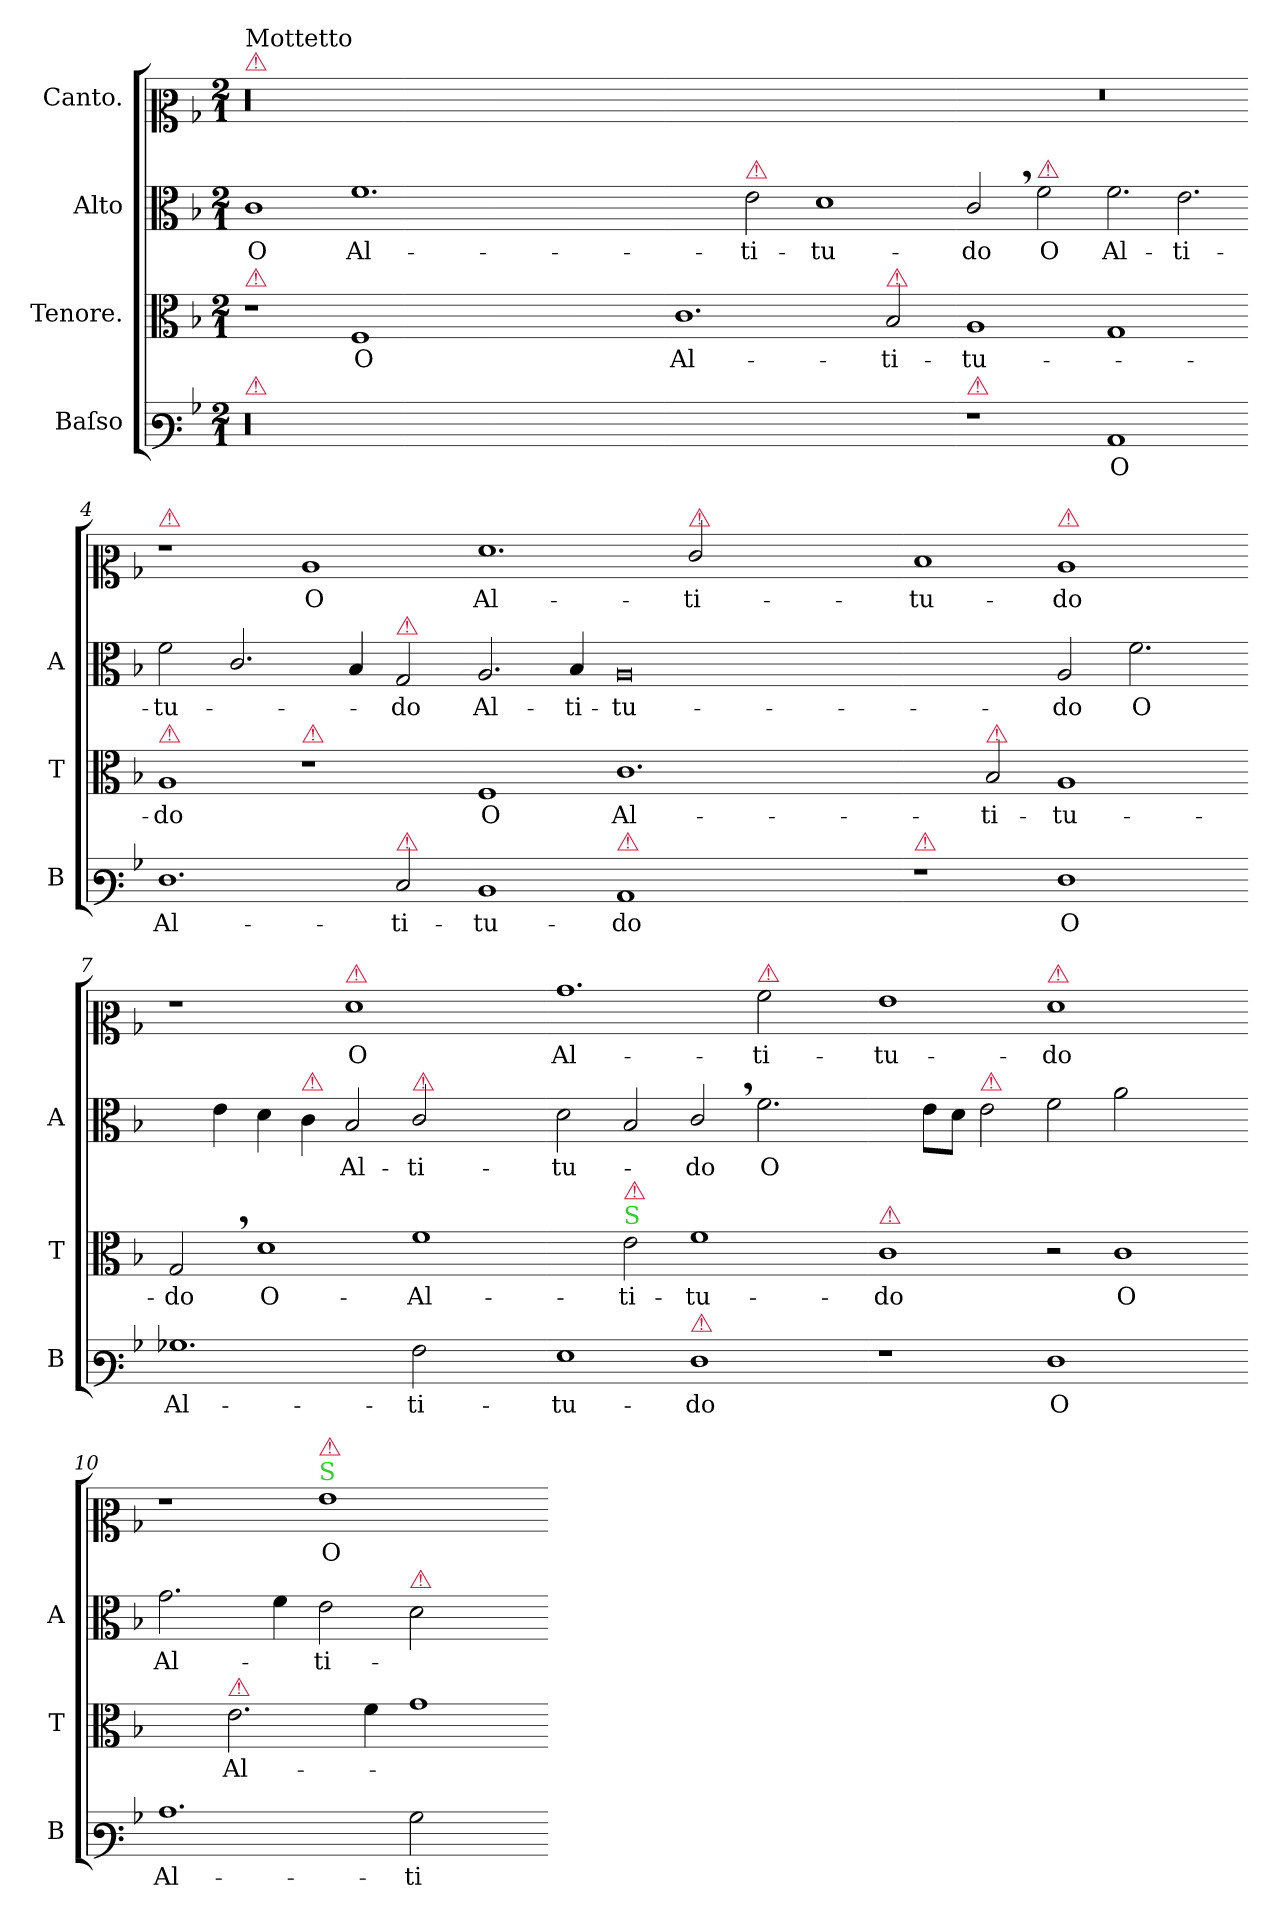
**kern	**text	**kern	**text	**kern	**text	**kern	**text
*part4	*part4	*part3	*part3	*part2	*part2	*part1	*part1
*staff4	*staff4	*staff3	*staff3	*staff2	*staff2	*staff1	*staff1
*I"Baſso	*	*I"Tenore.	*	*I"Alto	*	*I"Canto.	*
*I'B	*	*I'T	*	*I'A	*	*	*
*clefF3	*	*clefC3	*	*clefC3	*	*clefC2	*
*k[b-]	*	*k[b-]	*	*k[b-]	*	*k[b-]	*
*M2/1	*	*M2/1	*	*M2/1	*	*M2/1	*
=1	=1	=1	=1	=1	=1	=1	=1
!	!	!	!	!	!	!LO:TX:a:color=crimson:t=⚠	!
!	!	!	!	!	!	!LO:TX:a:t=Mottetto	!
!	!	!LO:TX:a:color=crimson:t=⚠	!	!	!	!	!
!LO:TX:a:color=crimson:t=⚠	!	!	!	!	!	!	!
00r	.	1r	.	1c	O	00r	.
.	.	1F	O	1.f	Al-	.	.
.	.	0ryy	.	.	.	.	.
.	.	.	.	1.ryy	.	.	.
=2-	=2-	=2-	=2-	=2-	=2-	=2-	=2-
0ryy	.	1.c	Al-	2ryy	.	0ryy	.
!	!	!	!	!LO:TX:a:color=crimson:t=⚠	!	!	!
.	.	.	.	2e\	-ti-	.	.
.	.	.	.	1d	-tu-	.	.
!	!	!LO:TX:a:color=crimson:t=⚠	!	!	!	!	!
.	.	2B-/	-ti-	.	.	.	.
=3-	=3-	=3-	=3-	=3-	=3-	=3-	=3-
!LO:TX:a:color=crimson:t=⚠	!	!	!	!	!	!	!
1r	.	1A	-tu-	2c,</	-do	0r	.
!	!	!	!	!LO:TX:a:color=crimson:t=⚠	!	!	!
!	!	!	!	!	!LO:LY:i	!	!
.	.	.	.	2f\	O	.	.
!	!	!	!	!LO:N:vis=2.	!LO:LY:i	!	!
1C	O	1G	.	2f\	Al-	.	.
!	!	!	!	!LO:N:vis=2.	!LO:LY:i	!	!
.	.	.	.	2e\	-ti-	.	.
=4-	=4-	=4-	=4-	=4-	=4-	=4-	=4-
!	!	!	!	!	!	!LO:TX:a:color=crimson:t=⚠	!
!	!	!LO:TX:a:color=crimson:t=⚠	!	!	!	!	!
!	!	!	!	!	!LO:LY:i	!	!
1.F	Al-	1A	-do	2f\	-tu-	1r	.
.	.	.	.	2.c/	.	.	.
!	!	!LO:TX:a:color=crimson:t=⚠	!	!	!	!	!
.	.	1r	.	.	.	1c	O
.	.	.	.	4B-/	.	.	.
!	!	!	!	!LO:TX:a:color=crimson:t=⚠	!	!	!
!LO:TX:a:color=crimson:t=⚠	!	!	!	!	!	!	!
!	!	!	!	!	!LO:LY:i	!	!
2E/	-ti-	.	.	2G/	-do	.	.
=5-	=5-	=5-	=5-	=5-	=5-	=5-	=5-
!	!	!	!LO:LY:i	!	!	!	!
1D	-tu-	1F	O	2.A/	Al-	1.f	Al-
.	.	.	.	4B-/	-ti-	.	.
!LO:TX:a:color=crimson:t=⚠	!	!	!	!	!	!	!
!	!	!	!LO:LY:i	!	!	!	!
1C	-do	1.c	Al-	0A	-tu-	.	.
!	!	!	!	!	!	!LO:TX:a:color=crimson:t=⚠	!
.	.	.	.	.	.	2e/	-ti-
1ryy	.	.	.	.	.	1ryy	.
.	.	2ryy	.	.	.	.	.
=6-	=6-	=6-	=6-	=6-	=6-	=6-	=6-
!LO:TX:a:color=crimson:t=⚠	!	!	!	!	!	!	!
1r	.	2ryy	.	1ryy	.	1d	-tu-
!	!	!LO:TX:a:color=crimson:t=⚠	!	!	!	!	!
!	!	!	!LO:LY:i	!	!	!	!
.	.	2B-/	-ti-	.	.	.	.
!	!	!	!	!	!	!LO:TX:a:color=crimson:t=⚠	!
!	!LO:LY:i	!	!LO:LY:i	!	!	!	!
1F	O	1A	-tu-	2A/	-do	1c	-do
.	.	.	.	2.f\	O	.	.
4ryy	.	4ryy	.	.	.	4ryy	.
=7-	=7-	=7-	=7-	=7-	=7-	=7-	=7-
!	!LO:LY:i	!	!LO:LY:i	!	!	!	!
1.B-X	Al-	2G,</	-do	4ryy	.	1r	.
.	.	.	.	4e\	.	.	.
!	!	!	!LO:LY:i	!	!	!	!
.	.	1d	O-	4d\	.	.	.
!	!	!	!	!LO:TX:a:color=crimson:t=⚠	!	!	!
.	.	.	.	4c\	.	.	.
!	!	!	!	!	!	!LO:TX:a:color=crimson:t=⚠	!
!	!	!	!	!	!	!	!LO:LY:i
.	.	.	.	2B-/	Al-	1f	O
!	!	!	!	!LO:TX:a:color=crimson:t=⚠	!	!	!
!	!LO:LY:i	!	!LO:LY:i	!	!	!	!
2A\	-ti-	1f\	-Al-	2c/	-ti-	.	.
2ryy	.	.	.	2ryy	.	2ryy	.
=8-	=8-	=8-	=8-	=8-	=8-	=8-	=8-
!	!LO:LY:i	!	!	!	!	!	!LO:LY:i
1G	-tu-	2ryy	.	2d\	-tu-	1.b-	Al-
!	!	!LO:TX:a:color=limegreen:t=S	!	!	!	!	!
!	!	!LO:TX:a:color=crimson:t=⚠	!	!	!	!	!
!	!	!	!LO:LY:i	!	!	!	!
.	.	2e\	-ti-	2B-/	.	.	.
!LO:TX:a:color=crimson:t=⚠	!	!	!	!	!	!	!
!	!LO:LY:i	!	!LO:LY:i	!	!	!	!
1F	-do	1f	-tu-	2c,</	-do	.	.
!	!	!	!	!	!	!LO:TX:a:color=crimson:t=⚠	!
!	!	!	!	!	!	!	!LO:LY:i
.	.	.	.	2.f\	O	2a\	-ti-
4ryy	.	4ryy	.	.	.	4ryy	.
=9-	=9-	=9-	=9-	=9-	=9-	=9-	=9-
!	!	!LO:TX:a:color=crimson:t=⚠	!	!	!	!	!
!	!	!	!LO:LY:i	!	!	!	!LO:LY:i
1r	.	1c	-do	4ryy	.	1g	-tu-
.	.	.	.	8e\L	.	.	.
.	.	.	.	8d\J	.	.	.
!	!	!	!	!LO:TX:a:color=crimson:t=⚠	!	!	!
.	.	.	.	2e\	.	.	.
!	!	!	!	!	!	!LO:TX:a:color=crimson:t=⚠	!
!	!LO:LY:i	!	!	!	!	!	!LO:LY:i
1F	O	2r	.	2f\	.	1f	-do
!	!	!	!LO:LY:i	!	!	!	!
.	.	1c\	O	2a\	.	.	.
2ryy	.	.	.	2ryy	.	2ryy	.
=10-	=10-	=10-	=10-	=10-	=10-	=10-	=10-
!	!LO:LY:i	!	!	!	!	!	!
1.c	Al-	2ryy	.	2.g\	Al-	1r	.
!	!	!LO:TX:a:color=crimson:t=⚠	!	!	!	!	!
!	!	!	!LO:LY:i	!	!	!	!
.	.	2.e\	Al-	.	.	.	.
.	.	.	.	4f\	.	.	.
!	!	!	!	!	!	!LO:TX:a:color=limegreen:t=S	!
!	!	!	!	!	!	!LO:TX:a:color=crimson:t=⚠	!
.	.	.	.	2e\	-ti-	1g	O
.	.	4f\	.	.	.	.	.
!	!	!	!	!LO:TX:a:color=crimson:t=⚠	!	!	!
!	!LO:LY:i	!	!	!	!	!	!
2B-\	-ti-	1g\	.	2d\	.	.	.
2ryy	.	.	.	2ryy	.	2ryy	.
=-	=-	=-	=-	=-	=-	=-	=-
*-	*-	*-	*-	*-	*-	*-	*-
